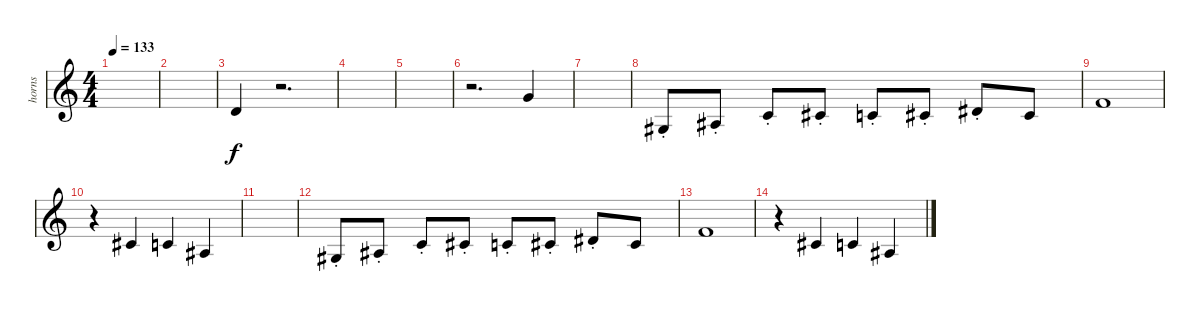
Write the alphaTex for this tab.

\track ("horns" "horns") {instrument frenchhorn}
\staff {score}
\tuning (E4 B3 G3 D3 A2 E2) {hide}
\ts (4 4)
\tempo 133
\clef g2
\ks c
|
|
3.2.4{volume 14} r.2{d} |
|
|
r.2{d} 3.1.4 |
|
1.3{st}.8 3.3{st}.8 1.2{st}.8 2.2{st}.8 1.2{st}.8 2.2{st}.8 4.2{st}.8 2.2.8 |
1.1.1 |
r.4 2.2.4 1.2.4 3.3.4 |
|
1.3{st}.8 3.3{st}.8 1.2{st}.8 2.2{st}.8 1.2{st}.8 2.2{st}.8 4.2{st}.8 2.2.8 |
1.1.1 |
r.4 2.2.4 1.2.4 3.3.4
